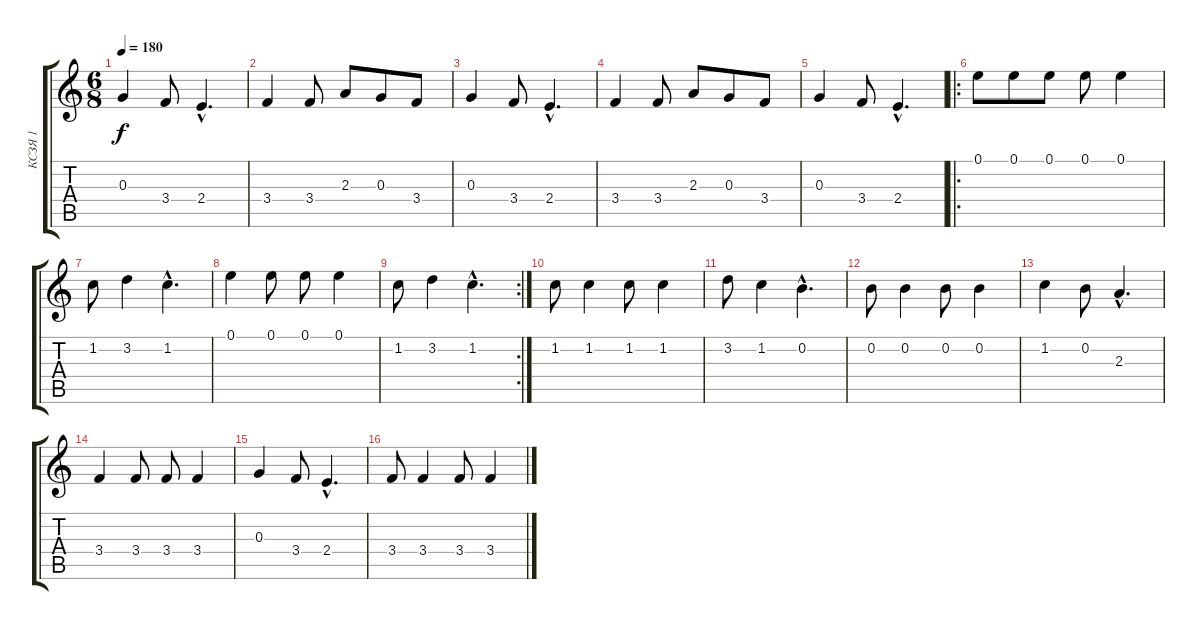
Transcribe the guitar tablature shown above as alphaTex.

\track ("КСЗЯ 1" "КСЗЯ 1") {instrument acousticguitarnylon}
\staff {score tabs}
\tuning (E4 B3 G3 D3 A2 E2) {hide}
\ts (6 8)
\tempo 180
\clef g2
\ks c
0.3.4{dy f} 3.4.8 2.4{hac}.4{d} |
3.4.4 3.4.8 2.3.8 0.3.8 3.4.8 |
0.3.4 3.4.8 2.4{hac}.4{d} |
3.4.4 3.4.8 2.3.8 0.3.8 3.4.8 |
0.3.4 3.4.8 2.4{hac}.4{d} |
\ro
0.1.8 0.1.8 0.1.8 0.1.8 0.1.4 |
1.2.8 3.2.4 1.2{hac}.4{d} |
0.1.4 0.1.8 0.1.8 0.1.4 |
\rc 2
1.2.8 3.2.4 1.2{hac}.4{d} |
1.2.8 1.2.4 1.2.8 1.2.4 |
3.2.8 1.2.4 0.2{hac}.4{d} |
0.2.8 0.2.4 0.2.8 0.2.4 |
1.2.4 0.2.8 2.3{hac}.4{d} |
3.4.4 3.4.8 3.4.8 3.4.4 |
0.3.4 3.4.8 2.4{hac}.4{d} |
3.4.8 3.4.4 3.4.8 3.4.4
